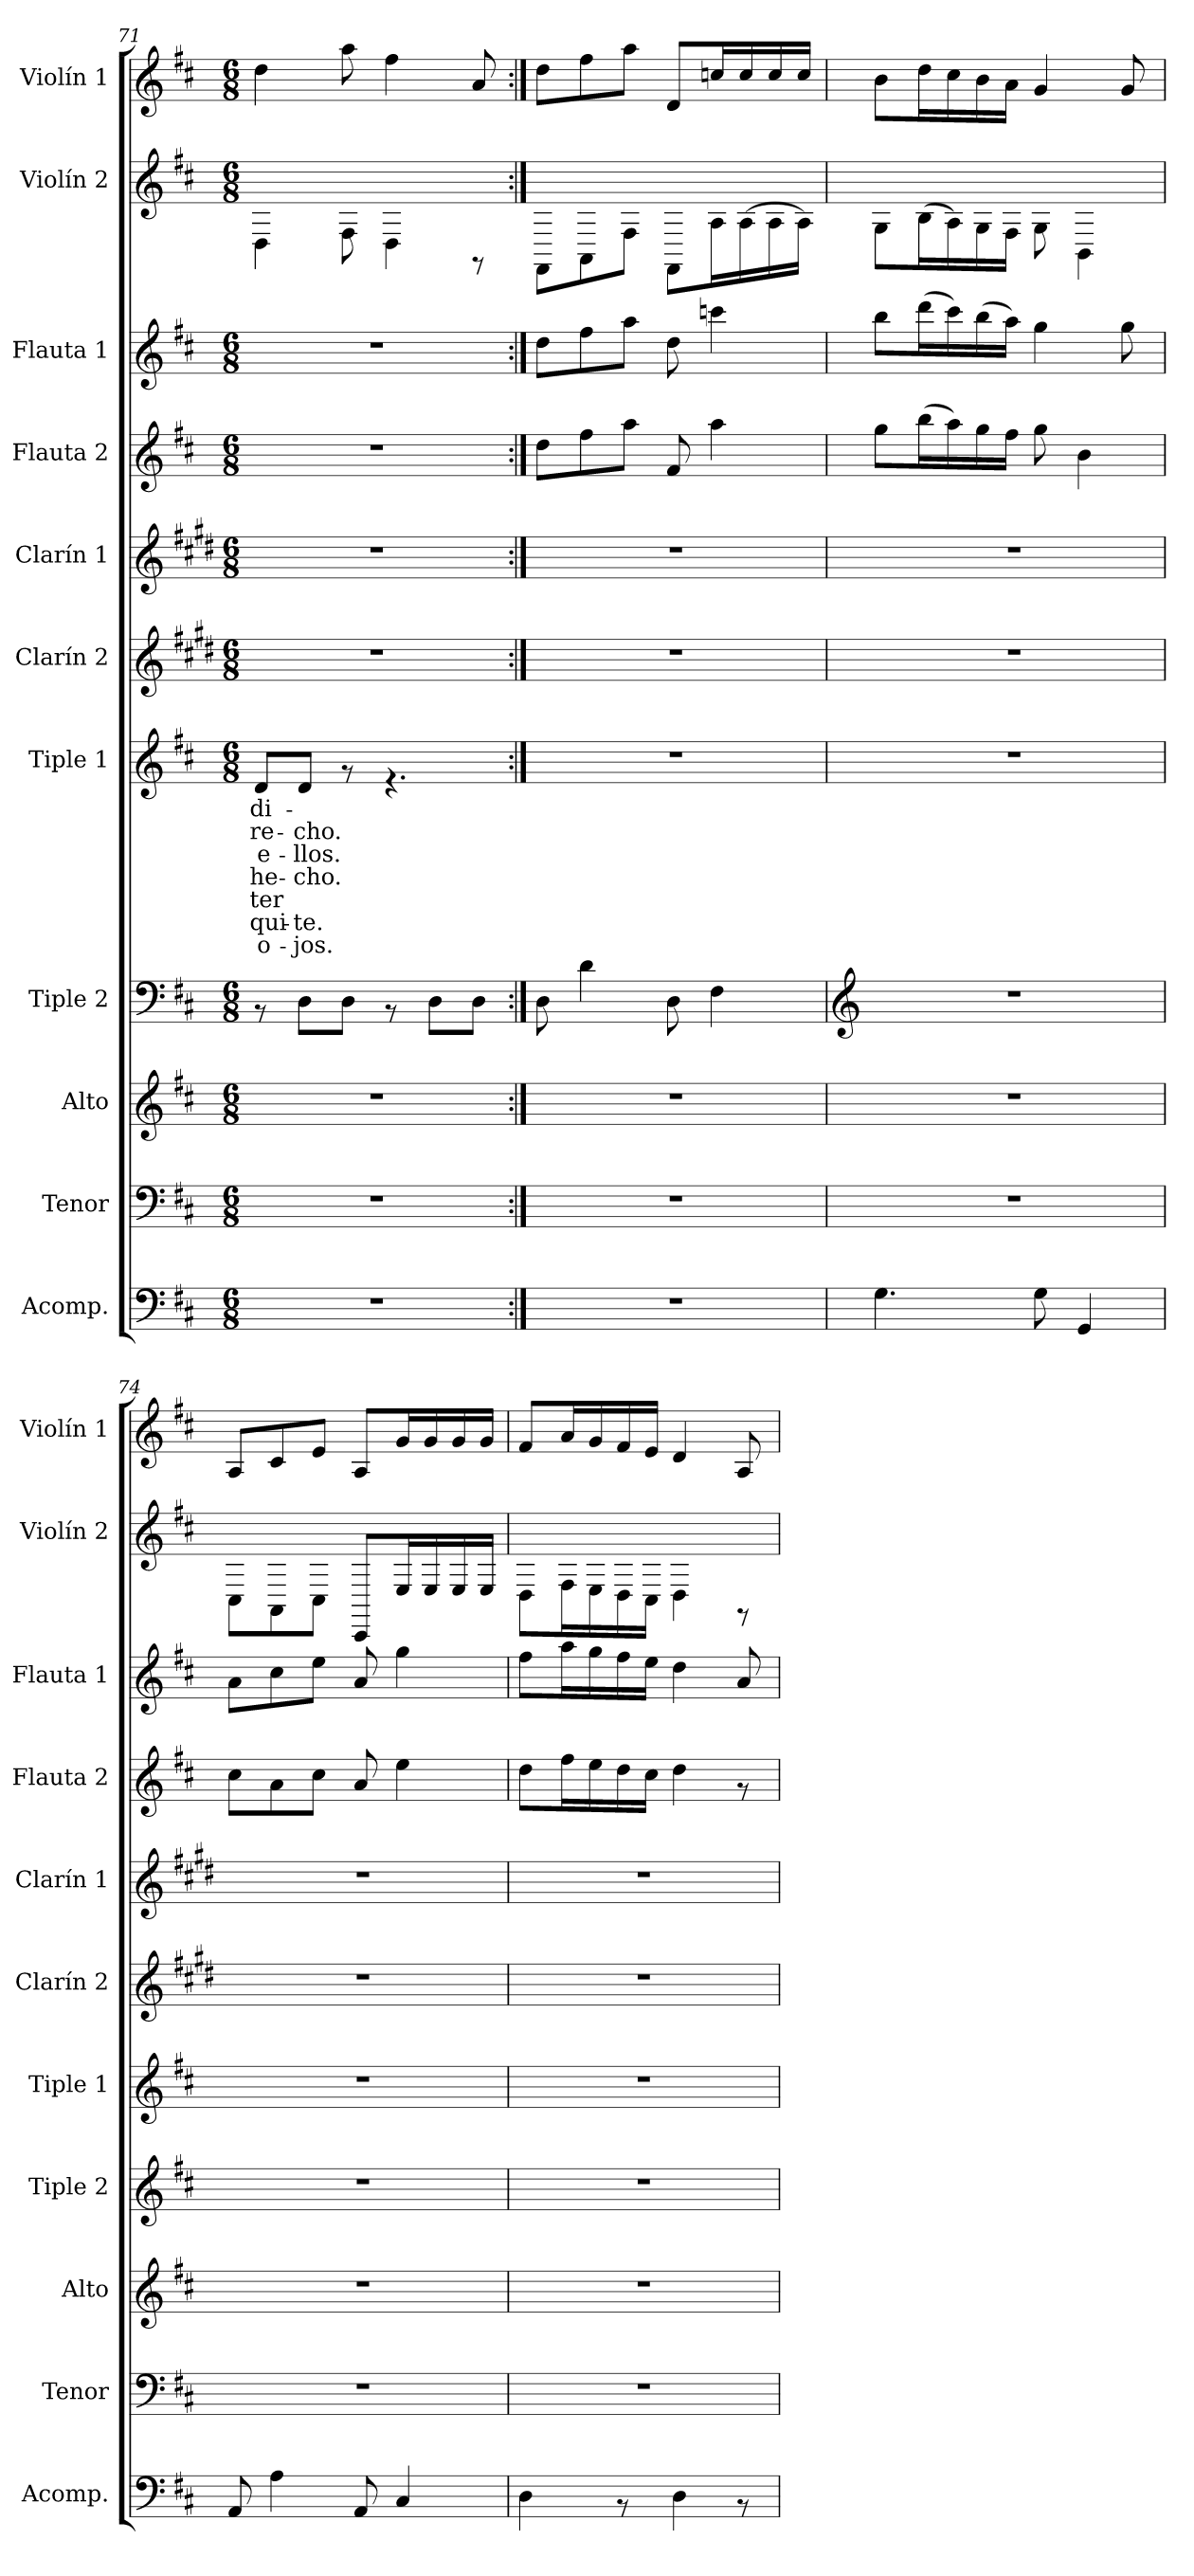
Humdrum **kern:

**kern	**kern	**kern	**kern	**kern	**text	**text	**text	**text	**text	**text	**text	**kern	**kern	**kern	**kern	**kern	**kern
*part11	*part10	*part9	*part8	*part7	*part7	*part7	*part7	*part7	*part7	*part7	*part7	*part6	*part5	*part4	*part3	*part2	*part1
*staff11	*staff10	*staff9	*staff8	*staff7	*staff7	*staff7	*staff7	*staff7	*staff7	*staff7	*staff7	*staff6	*staff5	*staff4	*staff3	*staff2	*staff1
*I"Acomp.	*I"Tenor	*I"Alto	*I"Tiple 2	*I"Tiple 1	*	*	*	*	*	*	*	*I"Clarín 2	*I"Clarín 1	*I"Flauta 2	*I"Flauta 1	*I"Violín 2	*I"Violín 1
*I'Acomp.	*I'Tenor	*I'Alto	*I'Tiple 2	*I'Tiple 1	*	*	*	*	*	*	*	*I'Clarín 2	*I'Clarín 1	*I'Flauta 2	*I'Flauta 1	*I'Violín 2	*I'Violín 1
*clefF4	*clefF4	*clefG2	*clefF4	*clefG2	*	*	*	*	*	*	*	*clefG2	*clefG2	*clefG2	*clefG2	*clefG2	*clefG2
*	*	*	*	*	*	*	*	*	*	*	*	*ITrd1c2	*ITrd1c2	*	*	*	*
*k[f#c#]	*k[f#c#]	*k[f#c#]	*k[f#c#]	*k[f#c#]	*	*	*	*	*	*	*	*k[f#c#]	*k[f#c#]	*k[f#c#]	*k[f#c#]	*k[f#c#]	*k[f#c#]
*D:	*D:	*D:	*D:	*D:	*	*	*	*	*	*	*	*D:	*D:	*D:	*D:	*D:	*D:
*M6/8	*M6/8	*M6/8	*M6/8	*M6/8	*	*	*	*	*	*	*	*M6/8	*M6/8	*M6/8	*M6/8	*M6/8	*M6/8
=71	=71	=71	=71	=71	=71	=71	=71	=71	=71	=71	=71	=71	=71	=71	=71	=71	=71
!	!	!	!	!	!LO:LY:b	!LO:LY:b	!LO:LY:b	!LO:LY:b	!LO:LY:b	!LO:LY:b	!LO:LY:b	!	!	!	!	!	!
2.r	2.r	2.r	8rAA	8d/L	-di-	-re-	e-	he-	-ter	qui-	o-	2.r	2.r	2.r	2.r	4D\	4dd\
!	!	!	!	!	!	!LO:LY:b	!LO:LY:b	!LO:LY:b	!	!LO:LY:b	!LO:LY:b	!	!	!	!	!	!
.	.	.	8D\L	8d/J	.	-cho.	-llos.	-cho.	.	-te.	-jos.	.	.	.	.	.	.
.	.	.	8D\J	8rf	.	.	.	.	.	.	.	.	.	.	.	8F#\	8aa\
.	.	.	8rAA	4.rf	.	.	.	.	.	.	.	.	.	.	.	4D\	4ff#\
.	.	.	8D\L	.	.	.	.	.	.	.	.	.	.	.	.	.	.
.	.	.	8D\J	.	.	.	.	.	.	.	.	.	.	.	.	8rFF	8a/
=72:|!	=72:|!	=72:|!	=72:|!	=72:|!	=72:|!	=72:|!	=72:|!	=72:|!	=72:|!	=72:|!	=72:|!	=72:|!	=72:|!	=72:|!	=72:|!	=72:|!	=72:|!
2.r	2.r	2.r	8D\	2.r	.	.	.	.	.	.	.	2.r	2.r	8dd\L	8dd\L	8FF#\L	8dd\L
.	.	.	4d\	.	.	.	.	.	.	.	.	.	.	8ff#\	8ff#\	8AA\	8ff#\
.	.	.	.	.	.	.	.	.	.	.	.	.	.	8aa\J	8aa\J	8F#\J	8aa\J
.	.	.	8D\	.	.	.	.	.	.	.	.	.	.	8f#/	8dd\	8FF#\L	8d/L
.	.	.	4F#\	.	.	.	.	.	.	.	.	.	.	4aa\	4cccn\	16A\L	16ccn/L
.	.	.	.	.	.	.	.	.	.	.	.	.	.	.	.	(>16A\	16cc/
.	.	.	.	.	.	.	.	.	.	.	.	.	.	.	.	16A\	16cc/
.	.	.	.	.	.	.	.	.	.	.	.	.	.	.	.	16A\JJ)	16cc/JJ
!!LO:PB:g=z
=73	=73	=73	=73	=73	=73	=73	=73	=73	=73	=73	=73	=73	=73	=73	=73	=73	=73
*	*	*	*clefG2	*	*	*	*	*	*	*	*	*	*	*	*	*	*
4.G\	2.r	2.r	2.r	2.r	.	.	.	.	.	.	.	2.r	2.r	8gg\L	8bb\L	8G\L	8b\L
.	.	.	.	.	.	.	.	.	.	.	.	.	.	(<16bb\L	(<16ddd\L	(<16B\L	16dd\L
.	.	.	.	.	.	.	.	.	.	.	.	.	.	16aa\)	16ccc#\)	16A\)	16cc#\
.	.	.	.	.	.	.	.	.	.	.	.	.	.	16gg\	(<16bb\	16G\	16b\
.	.	.	.	.	.	.	.	.	.	.	.	.	.	16ff#\JJ	16aa\JJ)	16F#\JJ	16a\JJ
8G\	.	.	.	.	.	.	.	.	.	.	.	.	.	8gg\	4gg\	8G\	4g/
4GG/	.	.	.	.	.	.	.	.	.	.	.	.	.	4b\	.	4BB\	.
.	.	.	.	.	.	.	.	.	.	.	.	.	.	.	8gg\	.	8g/
=74	=74	=74	=74	=74	=74	=74	=74	=74	=74	=74	=74	=74	=74	=74	=74	=74	=74
8AA/	2.r	2.r	2.r	2.r	.	.	.	.	.	.	.	2.r	2.r	8cc#\L	8a\L	8C#\L	8A/L
4A\	.	.	.	.	.	.	.	.	.	.	.	.	.	8a\	8cc#\	8AA\	8c#/
.	.	.	.	.	.	.	.	.	.	.	.	.	.	8cc#\J	8ee\J	8C#\J	8e/J
8AA/	.	.	.	.	.	.	.	.	.	.	.	.	.	8a/	8a/	8CC#/L	8A/L
4C#/	.	.	.	.	.	.	.	.	.	.	.	.	.	4ee\	4gg\	16E/L	16g/L
.	.	.	.	.	.	.	.	.	.	.	.	.	.	.	.	16E/	16g/
.	.	.	.	.	.	.	.	.	.	.	.	.	.	.	.	16E/	16g/
.	.	.	.	.	.	.	.	.	.	.	.	.	.	.	.	16E/JJ	16g/JJ
=75	=75	=75	=75	=75	=75	=75	=75	=75	=75	=75	=75	=75	=75	=75	=75	=75	=75
4D\	2.r	2.r	2.r	2.r	.	.	.	.	.	.	.	2.r	2.r	8dd\L	8ff#\L	8D\L	8f#/L
.	.	.	.	.	.	.	.	.	.	.	.	.	.	16ff#\L	16aa\L	16F#\L	16a/L
.	.	.	.	.	.	.	.	.	.	.	.	.	.	16ee\	16gg\	16E\	16g/
8rAA	.	.	.	.	.	.	.	.	.	.	.	.	.	16dd\	16ff#\	16D\	16f#/
.	.	.	.	.	.	.	.	.	.	.	.	.	.	16cc#\JJ	16ee\JJ	16C#\JJ	16e/JJ
4D\	.	.	.	.	.	.	.	.	.	.	.	.	.	4dd\	4dd\	4D\	4d/
8rAA	.	.	.	.	.	.	.	.	.	.	.	.	.	8rf	8a/	8rFF	8A/
=	=	=	=	=	=	=	=	=	=	=	=	=	=	=	=	=	=
*-	*-	*-	*-	*-	*-	*-	*-	*-	*-	*-	*-	*-	*-	*-	*-	*-	*-
